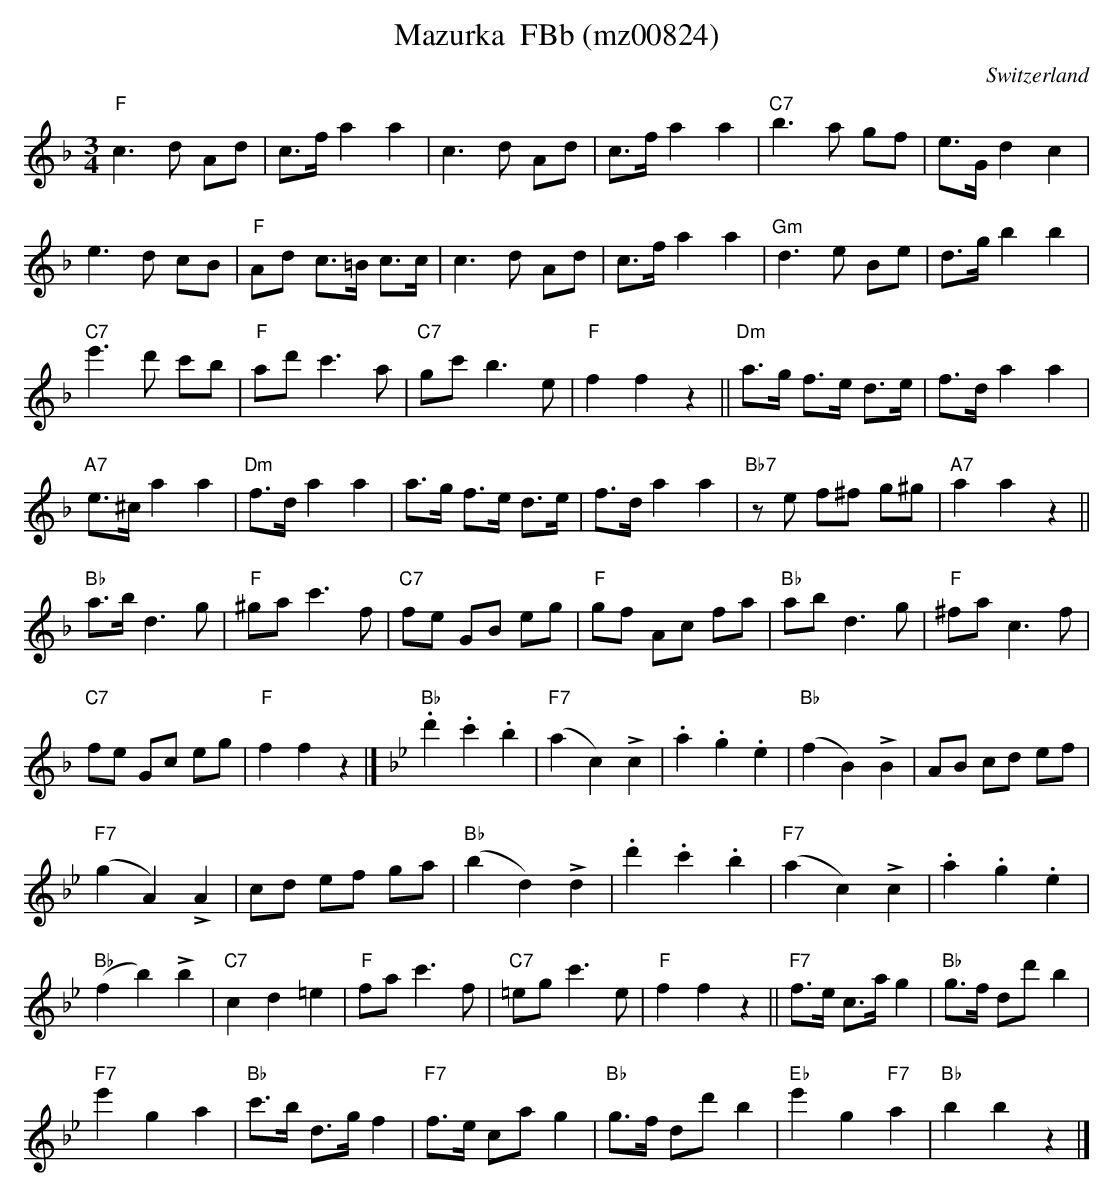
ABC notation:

X:1
T:Mazurka  FBb (mz00824)
O:Switzerland
M:3/4
L:1/8
K:F major
"F"c3d Ad | c>fa2a2 | c3d Ad | c>fa2a2 | "C7"b3a gf | e>Gd2c2 |
e3d cB | "F"Ad c>=B c>c | c3d Ad | c>fa2a2 | "Gm"d3e Be | d>g b2b2 |
"C7"e'3d' c'b | "F"ad' c'3a | "C7"gc'b3e | "F"f2f2z2 || "Dm"a>g f>e d>e | f>da2a2 |
"A7"e>^c a2a2 | "Dm"f>d a2a2 | a>g f>e d>e | f>da2a2 | "Bb7"ze f^f g^g | "A7"a2a2z2 ||
 "Bb"a>b d3g | "F"^gac'3f | "C7"fe GB eg | "F"gf Ac fa | "Bb"ab d3g | "F"^fa c3f |
"C7"fe Gc eg | "F"f2f2z2 |] [K:Bb] "Bb".d'2.c'2.b2 | "F7"(a2c2)!>!c2 | .a2.g2.e2 | "Bb"(f2B2)!>!B2 | AB cd ef |
"F7"(g2A2)!>!A2 | cd ef ga | "Bb"(b2d2)!>!d2 | .d'2.c'2.b2 | "F7"(a2c2)!>!c2 | .a2.g2.e2 |
"Bb"(f2b2)!>!b2 | "C7"c2d2=e2 | "F"fac'3f | "C7"=eg c'3e | "F"f2f2z2 || "F7"f>e c>ag2 | "Bb"g>f dd'b2 |
"F7"e'2g2a2 | "Bb"c'>b d>gf2 | "F7"f>e cag2 | "Bb"g>f dd'b2 | "Eb"e'2g2"F7"a2 | "Bb"b2b2z2 |]
